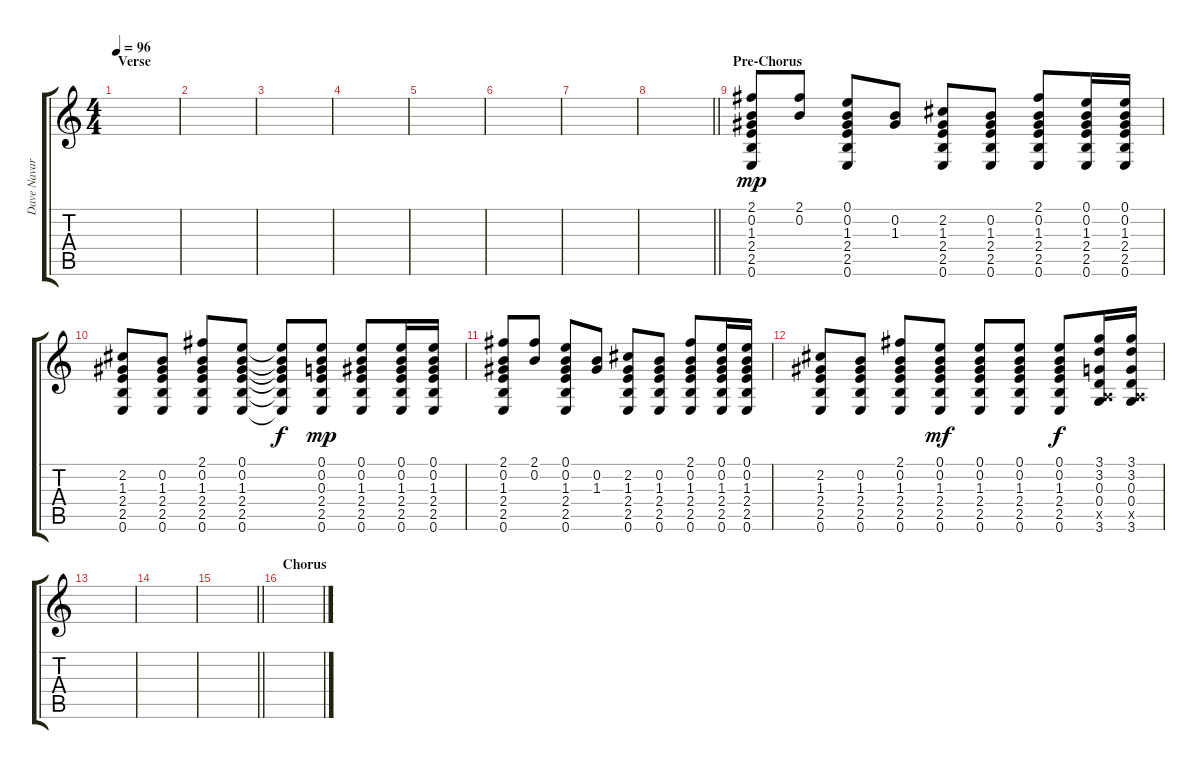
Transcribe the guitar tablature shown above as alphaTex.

\track ("Dave Navarro Guitar 1" "Dave Navar") {instrument electricguitarclean}
\staff {score tabs}
\tuning (E4 B3 G3 D3 A2 E2) {hide}
\ts (4 4)
\section ("" "Verse")
\tempo 96
\clef g2
\ks c
|
|
|
|
|
|
|
\barLineRight lightlight
|
\section ("" "Pre-Chorus")
(2.1 0.2 1.3 2.4 2.5 0.6).8{dy mp} (2.1 0.2).8 (0.1 0.2 1.3 2.4 2.5 0.6).8 (0.2 1.3).8 (2.2 1.3 2.4 2.5 0.6).8 (0.2 1.3 2.4 2.5 0.6).8 (2.1 0.2 1.3 2.4 2.5 0.6).8 (0.1 0.2 1.3 2.4 2.5 0.6).16 (0.1 0.2 1.3 2.4 2.5 0.6).16 |
(2.2 1.3 2.4 2.5 0.6).8 (0.2 1.3 2.4 2.5 0.6).8 (2.1 0.2 1.3 2.4 2.5 0.6).8 (0.1 0.2 1.3 2.4 2.5 0.6).8 (0.1{t} 0.2{t} 1.3{t} 2.4{t} 2.5{t} 0.6{t}).8{dy f} (0.1 0.2 0.3 2.4 2.5 0.6).8{dy mp} (0.1 0.2 1.3 2.4 2.5 0.6).8 (0.1 0.2 1.3 2.4 2.5 0.6).16 (0.1 0.2 1.3 2.4 2.5 0.6).16 |
(2.1 0.2 1.3 2.4 2.5 0.6).8 (2.1 0.2).8 (0.1 0.2 1.3 2.4 2.5 0.6).8 (0.2 1.3).8 (2.2 1.3 2.4 2.5 0.6).8 (0.2 1.3 2.4 2.5 0.6).8 (2.1 0.2 1.3 2.4 2.5 0.6).8 (0.1 0.2 1.3 2.4 2.5 0.6).16 (0.1 0.2 1.3 2.4 2.5 0.6).16 |
(2.2 1.3 2.4 2.5 0.6).8 (0.2 1.3 2.4 2.5 0.6).8 (2.1 0.2 1.3 2.4 2.5 0.6).8 (0.1 0.2 1.3 2.4 2.5 0.6).8{dy mf} (0.1 0.2 1.3 2.4 2.5 0.6).8 (0.1 0.2 1.3 2.4 2.5 0.6).8 (0.1 0.2 1.3 2.4 2.5 0.6).8{dy f} (3.1 3.2 0.3 0.4 0.5{x} 3.6).16 (3.1 3.2 0.3 0.4 0.5{x} 3.6).16 |
|
|
\barLineRight lightlight
|
\section ("" "Chorus")
